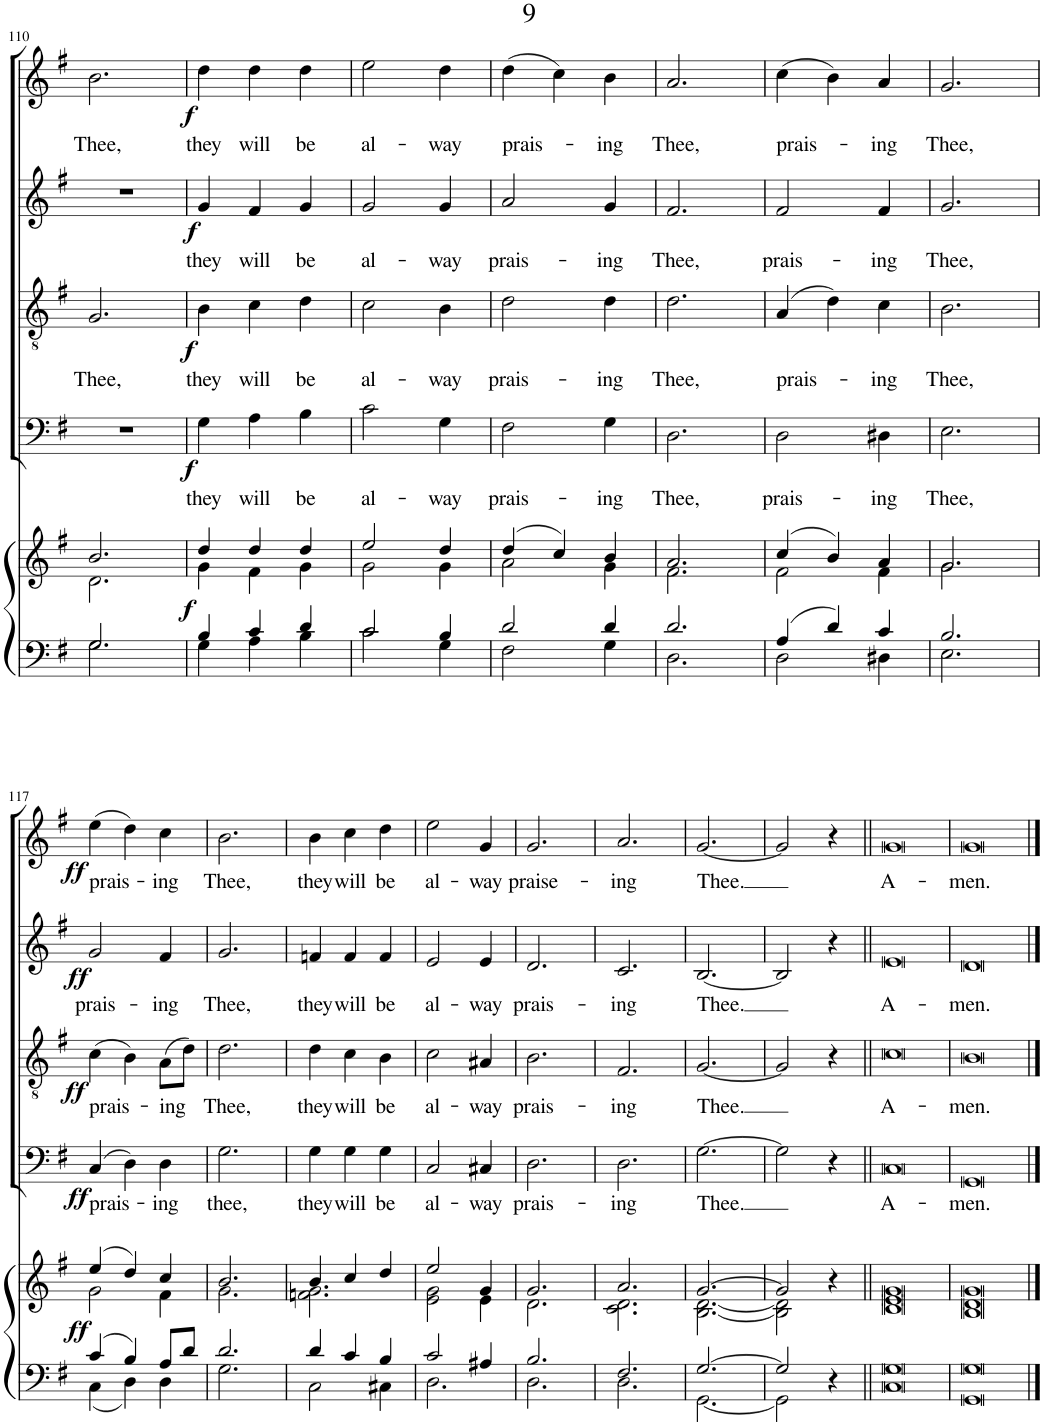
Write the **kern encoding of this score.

**kern	**kern	**dynam	**kern	**text	**dynam	**kern	**text	**dynam	**kern	**text	**dynam	**kern	**text	**dynam
*part5	*part5	*part5	*part4	*part4	*part4	*part3	*part3	*part3	*part2	*part2	*part2	*part1	*part1	*part1
*staff6	*staff5	*staff5/6	*staff4	*staff4	*staff4	*staff3	*staff3	*staff3	*staff2	*staff2	*staff2	*staff1	*staff1	*staff1
*I"Organ	*	*	*I"B	*	*	*I"T	*	*	*I"A	*	*	*I"S	*	*
!!LO:PB:g=z
*clefF4	*clefG2	*	*clefF4	*	*	*clefGv2	*	*	*clefG2	*	*	*clefG2	*	*
*k[f#]	*k[f#]	*	*k[f#]	*	*	*k[f#]	*	*	*k[f#]	*	*	*k[f#]	*	*
*M3/4	*M3/4	*	*M3/4	*	*	*M3/4	*	*	*M3/4	*	*	*M3/4	*	*
=110	=110	=110	=110	=110	=110	=110	=110	=110	=110	=110	=110	=110	=110	=110
*^	*^	*	*	*	*	*	*	*	*	*	*	*	*	*
!	!	!	!	!	!	!	!	!	!LO:LY:b	!	!	!	!	!	!LO:LY:b	!
2.G/	2.G\	2.b/	2.d\	.	2.r	.	.	2.G/	Thee,	.	2.r	.	.	2.b\	Thee,	.
=111	=111	=111	=111	=111	=111	=111	=111	=111	=111	=111	=111	=111	=111	=111	=111	=111
!	!	!	!	!LO:DY:b	!	!LO:LY:b	!LO:DY:b	!	!LO:LY:b	!LO:DY:b	!	!LO:LY:b	!LO:DY:b	!	!LO:LY:b	!LO:DY:b
4B/	4G\	4dd/	4g\	f	4G\	they	f	4B\	they	f	4g/	they	f	4dd\	they	f
!	!	!	!	!	!	!LO:LY:b	!	!	!LO:LY:b	!	!	!LO:LY:b	!	!	!LO:LY:b	!
4c/	4A\	4dd/	4f#\	.	4A\	will	.	4c\	will	.	4f#/	will	.	4dd\	will	.
!	!	!	!	!	!	!LO:LY:b	!	!	!LO:LY:b	!	!	!LO:LY:b	!	!	!LO:LY:b	!
4d/	4B\	4dd/	4g\	.	4B\	be	.	4d\	be	.	4g/	be	.	4dd\	be	.
=112	=112	=112	=112	=112	=112	=112	=112	=112	=112	=112	=112	=112	=112	=112	=112	=112
!	!	!	!	!	!	!LO:LY:b	!	!	!LO:LY:b	!	!	!LO:LY:b	!	!	!LO:LY:b	!
2c/	2c\	2ee/	2g\	.	2c\	al-	.	2c\	al-	.	2g/	al-	.	2ee\	al-	.
!	!	!	!	!	!	!LO:LY:b	!	!	!LO:LY:b	!	!	!LO:LY:b	!	!	!LO:LY:b	!
4B/	4G\	4dd/	4g\	.	4G\	-way	.	4B\	-way	.	4g/	-way	.	4dd\	-way	.
=113	=113	=113	=113	=113	=113	=113	=113	=113	=113	=113	=113	=113	=113	=113	=113	=113
!	!	!	!	!	!	!LO:LY:b	!	!	!LO:LY:b	!	!	!LO:LY:b	!	!	!LO:LY:b	!
2d/	2F#\	(4dd/	2a\	.	2F#\	prais-	.	2d\	prais-	.	2a/	prais-	.	(4dd\	prais-	.
.	.	4cc/)	.	.	.	.	.	.	.	.	.	.	.	4cc\)	.	.
!	!	!	!	!	!	!LO:LY:b	!	!	!LO:LY:b	!	!	!LO:LY:b	!	!	!LO:LY:b	!
4d/	4G\	4b/	4g\	.	4G\	-ing	.	4d\	-ing	.	4g/	-ing	.	4b\	-ing	.
=114	=114	=114	=114	=114	=114	=114	=114	=114	=114	=114	=114	=114	=114	=114	=114	=114
!	!	!	!	!	!	!LO:LY:b	!	!	!LO:LY:b	!	!	!LO:LY:b	!	!	!LO:LY:b	!
2.d/	2.D\	2.a/	2.f#\	.	2.D\	Thee,	.	2.d\	Thee,	.	2.f#/	Thee,	.	2.a/	Thee,	.
=115	=115	=115	=115	=115	=115	=115	=115	=115	=115	=115	=115	=115	=115	=115	=115	=115
!	!	!	!	!	!	!LO:LY:b	!	!	!LO:LY:b	!	!	!LO:LY:b	!	!	!LO:LY:b	!
4A/	2D\	(4cc/	2f#\	.	2D\	prais-	.	(4A/	prais-	.	2f#/	prais-	.	(4cc\	prais-	.
4d/	.	4b/)	.	.	.	.	.	4d\)	.	.	.	.	.	4b\)	.	.
!	!	!	!	!	!	!LO:LY:b	!	!	!LO:LY:b	!	!	!LO:LY:b	!	!	!LO:LY:b	!
4c/	4D#X\	4a/	4f#\	.	4D#X\	-ing	.	4c\	-ing	.	4f#/	-ing	.	4a/	-ing	.
=116	=116	=116	=116	=116	=116	=116	=116	=116	=116	=116	=116	=116	=116	=116	=116	=116
!	!	!	!	!	!	!LO:LY:b	!	!	!LO:LY:b	!	!	!LO:LY:b	!	!	!LO:LY:b	!
2.B/	2.E\	2.g/	2.g\	.	2.E\	Thee,	.	2.B\	Thee,	.	2.g/	Thee,	.	2.g/	Thee,	.
!!LO:LB:g=z
=117	=117	=117	=117	=117	=117	=117	=117	=117	=117	=117	=117	=117	=117	=117	=117	=117
!	!	!	!	!LO:DY:b	!	!LO:LY:b	!LO:DY:b	!	!LO:LY:b	!LO:DY:b	!	!LO:LY:b	!LO:DY:b	!	!LO:LY:b	!LO:DY:b
4c/	4C\	(4ee/	2g\	ff	(4C/	prais-	ff	(4c\	prais-	ff	2g/	prais-	ff	(4ee\	prais-	ff
4B/	4D\	4dd/)	.	.	4D\)	.	.	4B\)	.	.	.	.	.	4dd\)	.	.
!	!	!	!	!	!	!LO:LY:b	!	!	!LO:LY:b	!	!	!LO:LY:b	!	!	!LO:LY:b	!
8A/L	4D\	4cc/	4f#\	.	4D\	-ing	.	(8A\L	-ing	.	4f#/	-ing	.	4cc\	-ing	.
8d/J	.	.	.	.	.	.	.	8d\J)	.	.	.	.	.	.	.	.
=118	=118	=118	=118	=118	=118	=118	=118	=118	=118	=118	=118	=118	=118	=118	=118	=118
!	!	!	!	!	!	!LO:LY:b	!	!	!LO:LY:b	!	!	!LO:LY:b	!	!	!LO:LY:b	!
2.d/	2.G\	2.b/	2.g\	.	2.G\	thee,	.	2.d\	Thee,	.	2.g/	Thee,	.	2.b\	Thee,	.
=119	=119	=119	=119	=119	=119	=119	=119	=119	=119	=119	=119	=119	=119	=119	=119	=119
!	!	!	!	!	!	!LO:LY:b	!	!	!LO:LY:b	!	!	!LO:LY:b	!	!	!LO:LY:b	!
4d/	2C\	4b/	2.fn\ 2.g\	.	4G\	they	.	4d\	they	.	4fn/	they	.	4b\	they	.
!	!	!	!	!	!	!LO:LY:b	!	!	!LO:LY:b	!	!	!LO:LY:b	!	!	!LO:LY:b	!
4c/	.	4cc/	.	.	4G\	will	.	4c\	will	.	4f/	will	.	4cc\	will	.
!	!	!	!	!	!	!LO:LY:b	!	!	!LO:LY:b	!	!	!LO:LY:b	!	!	!LO:LY:b	!
4B/	4C#X\	4dd/	.	.	4G\	be	.	4B\	be	.	4f/	be	.	4dd\	be	.
=120	=120	=120	=120	=120	=120	=120	=120	=120	=120	=120	=120	=120	=120	=120	=120	=120
!	!	!	!	!	!	!LO:LY:b	!	!	!LO:LY:b	!	!	!LO:LY:b	!	!	!LO:LY:b	!
2c/	2.D\	2ee/	2e\ 2g\	.	2C/	al-	.	2c\	al-	.	2e/	al-	.	2ee\	al-	.
!	!	!	!	!	!	!LO:LY:b	!	!	!LO:LY:b	!	!	!LO:LY:b	!	!	!LO:LY:b	!
4A#X/	.	4g/	4e\	.	4C#X/	-way	.	4A#X/	-way	.	4e/	-way	.	4g/	-way	.
=121	=121	=121	=121	=121	=121	=121	=121	=121	=121	=121	=121	=121	=121	=121	=121	=121
!	!	!	!	!	!	!LO:LY:b	!	!	!LO:LY:b	!	!	!LO:LY:b	!	!	!LO:LY:b	!
2.B/	2.D\	2.g/	2.d\	.	2.D\	prais-	.	2.B\	prais-	.	2.d/	prais-	.	2.g/	praise-	.
=122	=122	=122	=122	=122	=122	=122	=122	=122	=122	=122	=122	=122	=122	=122	=122	=122
!	!	!	!	!	!	!LO:LY:b	!	!	!LO:LY:b	!	!	!LO:LY:b	!	!	!LO:LY:b	!
2.F#/	2.D\	2.a/	2.c\ 2.d\	.	2.D\	-ing	.	2.F#/	-ing	.	2.c/	-ing	.	2.a/	-ing	.
=123	=123	=123	=123	=123	=123	=123	=123	=123	=123	=123	=123	=123	=123	=123	=123	=123
!	!	!	!	!	!	!LO:LY:b	!	!	!LO:LY:b	!	!	!LO:LY:b	!	!	!LO:LY:b	!
[2.G/	[2.GG\	[2.g/	[2.B\ [2.d\	.	[2.G\	Thee.	.	[2.G/	Thee.	.	[2.B/	Thee.	.	[2.g/	Thee.	.
=124	=124	=124	=124	=124	=124	=124	=124	=124	=124	=124	=124	=124	=124	=124	=124	=124
2G/]	2GG\]	2g/]	2B\] 2d\]	.	2G\]	.	.	2G/]	.	.	2B/]	.	.	2g/]	.	.
4r	4ryy	4r	4ryy	.	4r	.	.	4r	.	.	4r	.	.	4r	.	.
=125||	=125||	=125||	=125||	=125||	=125||	=125||	=125||	=125||	=125||	=125||	=125||	=125||	=125||	=125||	=125||	=125||
!	!	!	!	!	!	!LO:LY:b	!	!	!LO:LY:b	!	!	!LO:LY:b	!	!	!LO:LY:b	!
*	*	*v	*v	*	*	*	*	*	*	*	*	*	*	*	*	*
2.G	2.C	2.c 2.e 2.g	.	2.C	A-	.	2.c	A-	.	2.e	A-	.	2.g	A-	.
=126	=126	=126	=126	=126	=126	=126	=126	=126	=126	=126	=126	=126	=126	=126	=126
!	!	!	!	!	!LO:LY:b	!	!	!LO:LY:b	!	!	!LO:LY:b	!	!	!LO:LY:b	!
2.G	2.GG	2.B 2.d 2.g	.	2.GG	-men.	.	2.B	-men.	.	2.d	-men.	.	2.g	-men.	.
*v	*v	*	*	*	*	*	*	*	*	*	*	*	*	*	*
==	==	==	==	==	==	==	==	==	==	==	==	==	==	==
*-	*-	*-	*-	*-	*-	*-	*-	*-	*-	*-	*-	*-	*-	*-
